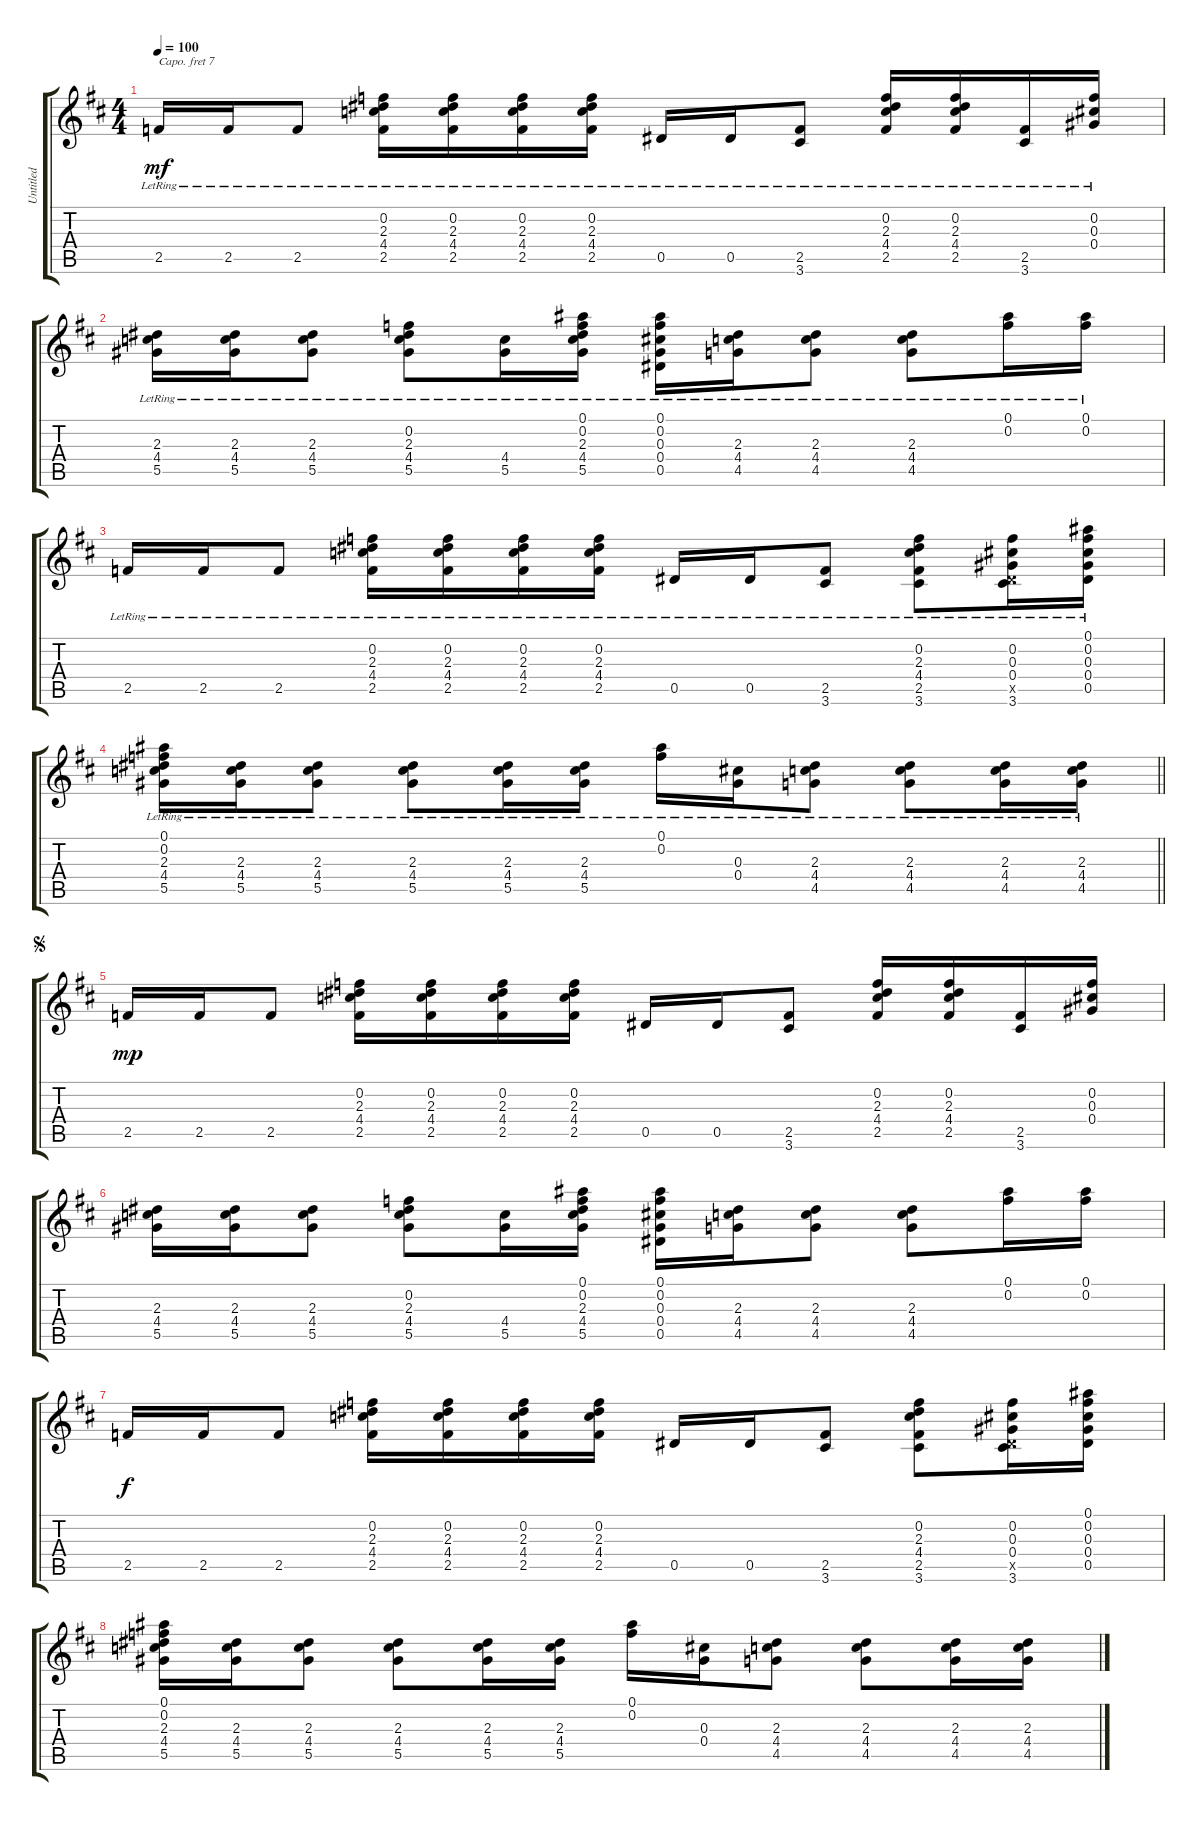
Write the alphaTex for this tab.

\track ("Untitled" "Untitled") {instrument acousticguitarsteel}
\staff {score tabs}
\capo 7
\tuning (Eb4 Bb3 Gb3 Db3 Ab2 Eb2) {hide}
\ts (4 4)
\tempo 100
\clef g2
\ks d
2.5{lr}.16{dy mf instrument acousticguitarsteel} 2.5{lr}.16 2.5{lr}.8 (0.2{lr} 2.3{lr} 4.4{lr} 2.5{lr}).16 (0.2{lr} 2.3{lr} 4.4{lr} 2.5{lr}).16 (0.2{lr} 2.3{lr} 4.4{lr} 2.5{lr}).16 (0.2{lr} 2.3{lr} 4.4{lr} 2.5{lr}).16 0.5{lr}.16 0.5{lr}.16 (2.5{lr} 3.6{lr}).8 (0.2{lr} 2.3{lr} 4.4{lr} 2.5{lr}).16 (0.2{lr} 2.3{lr} 4.4{lr} 2.5{lr}).16 (2.5{lr} 3.6{lr}).16 (0.2{lr} 0.3{lr} 0.4{lr}).16 |
(2.3{lr} 4.4{lr} 5.5{lr}).16 (2.3{lr} 4.4{lr} 5.5{lr}).16 (2.3{lr} 4.4{lr} 5.5{lr}).8 (0.2{lr} 2.3{lr} 4.4{lr} 5.5{lr}).8 (4.4{lr} 5.5{lr}).16 (0.1{lr} 0.2{lr} 2.3{lr} 4.4{lr} 5.5{lr}).16 (0.1{lr} 0.2{lr} 0.3{lr} 0.4{lr} 0.5{lr}).16 (2.3{lr} 4.4{lr} 4.5{lr}).16 (2.3{lr} 4.4{lr} 4.5{lr}).8 (2.3{lr} 4.4{lr} 4.5{lr}).8 (0.1{lr} 0.2{lr}).16 (0.1{lr} 0.2{lr}).16 |
2.5{lr}.16 2.5{lr}.16 2.5{lr}.8 (0.2{lr} 2.3{lr} 4.4{lr} 2.5{lr}).16 (0.2{lr} 2.3{lr} 4.4{lr} 2.5{lr}).16 (0.2{lr} 2.3{lr} 4.4{lr} 2.5{lr}).16 (0.2{lr} 2.3{lr} 4.4{lr} 2.5{lr}).16 0.5{lr}.16 0.5{lr}.16 (2.5{lr} 3.6{lr}).8 (0.2{lr} 2.3{lr} 4.4{lr} 2.5{lr} 3.6{lr}).8 (0.2{lr} 0.3{lr} 0.4{lr} 0.5{x} 3.6{lr}).16 (0.1{lr} 0.2{lr} 0.3{lr} 0.4{lr} 0.5{lr}).16 |
\barLineRight lightlight
(0.1{lr} 0.2{lr} 2.3{lr} 4.4{lr} 5.5{lr}).16 (2.3{lr} 4.4{lr} 5.5{lr}).16 (2.3{lr} 4.4{lr} 5.5{lr}).8 (2.3{lr} 4.4{lr} 5.5{lr}).8 (2.3{lr} 4.4{lr} 5.5{lr}).16 (2.3{lr} 4.4{lr} 5.5{lr}).16 (0.1{lr} 0.2{lr}).16 (0.3{lr} 0.4{lr}).16 (2.3{lr} 4.4{lr} 4.5{lr}).8 (2.3{lr} 4.4{lr} 4.5{lr}).8 (2.3{lr} 4.4{lr} 4.5{lr}).16 (2.3{lr} 4.4{lr} 4.5{lr}).16 |
\jump segno
2.5.16{dy mp} 2.5.16 2.5.8 (0.2 2.3 4.4 2.5).16 (0.2 2.3 4.4 2.5).16 (0.2 2.3 4.4 2.5).16 (0.2 2.3 4.4 2.5).16 0.5.16 0.5.16 (2.5 3.6).8 (0.2 2.3 4.4 2.5).16 (0.2 2.3 4.4 2.5).16 (2.5 3.6).16 (0.2 0.3 0.4).16 |
(2.3 4.4 5.5).16 (2.3 4.4 5.5).16 (2.3 4.4 5.5).8 (0.2 2.3 4.4 5.5).8 (4.4 5.5).16 (0.1 0.2 2.3 4.4 5.5).16 (0.1 0.2 0.3 0.4 0.5).16 (2.3 4.4 4.5).16 (2.3 4.4 4.5).8 (2.3 4.4 4.5).8 (0.1 0.2).16 (0.1 0.2).16 |
2.5.16{dy f} 2.5.16 2.5.8 (0.2 2.3 4.4 2.5).16 (0.2 2.3 4.4 2.5).16 (0.2 2.3 4.4 2.5).16 (0.2 2.3 4.4 2.5).16 0.5.16 0.5.16 (2.5 3.6).8 (0.2 2.3 4.4 2.5 3.6).8 (0.2 0.3 0.4 0.5{x} 3.6).16 (0.1 0.2 0.3 0.4 0.5).16 |
(0.1 0.2 2.3 4.4 5.5).16 (2.3 4.4 5.5).16 (2.3 4.4 5.5).8 (2.3 4.4 5.5).8 (2.3 4.4 5.5).16 (2.3 4.4 5.5).16 (0.1 0.2).16 (0.3 0.4).16 (2.3 4.4 4.5).8 (2.3 4.4 4.5).8 (2.3 4.4 4.5).16 (2.3 4.4 4.5).16
